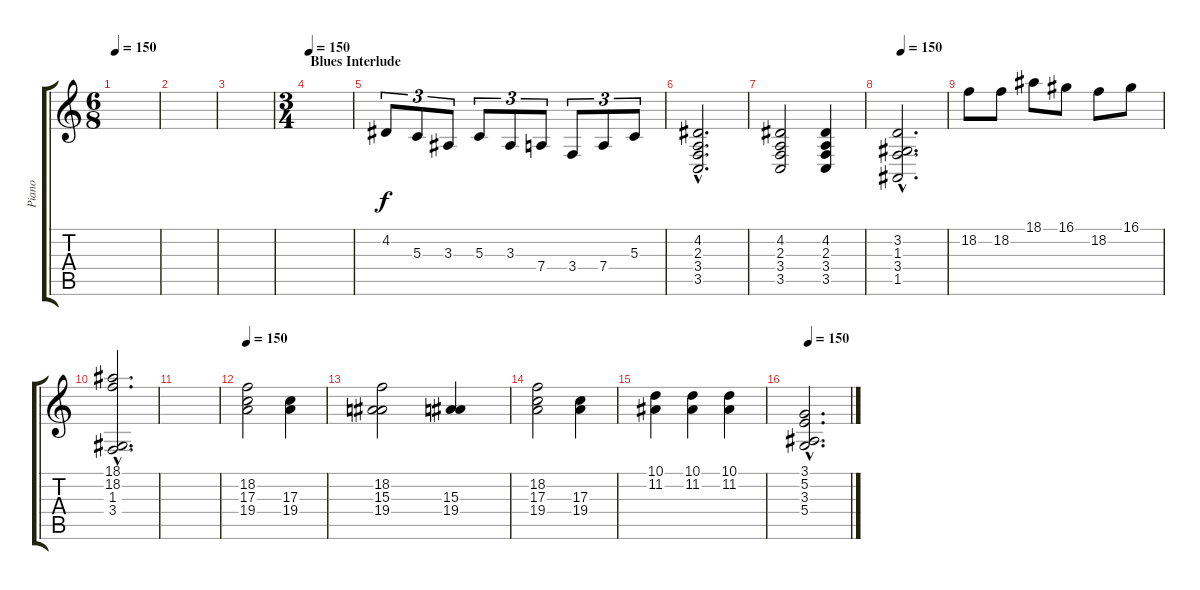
\track ("Piano" "Piano") {instrument acousticgrandpiano}
\staff {score tabs}
\tuning (E4 B3 G3 D3 A2 E2) {hide}
\ts (6 8)
\tempo 150
\clef g2
\ks c
|
|
|
\ts (3 4)
\section ("" "Blues Interlude")
\tempo 150
|
4.2.8{tu (3 2)} 5.3.8{tu (3 2)} 3.3.8{tu (3 2)} 5.3.8{tu (3 2)} 3.3.8{tu (3 2)} 7.4.8{tu (3 2)} 3.4.8{tu (3 2)} 7.4.8{tu (3 2)} 5.3.8{tu (3 2)} |
(4.2{hac} 2.3{hac} 3.4{hac} 3.5{hac}).2{d} |
(4.2 2.3 3.4 3.5).2 (4.2 2.3 3.4 3.5).4 |
\tempo 150
(3.2{hac} 1.3{hac} 3.4{hac} 1.5{hac}).2{d} |
18.2.8 18.2.8 18.1.8 16.1.8 18.2.8 16.1.8 |
(18.1{hac} 18.2{hac} 1.3{hac} 3.4{hac}).2{d} |
|
\tempo 150
(18.2 17.3 19.4).2 (17.3 19.4).4 |
(18.2 15.3 19.4).2 (15.3 19.4).4 |
(18.2 17.3 19.4).2 (17.3 19.4).4 |
(10.1 11.2).4 (10.1 11.2).4 (10.1 11.2).4 |
\tempo 150
(3.1{hac} 5.2{hac} 3.3{hac} 5.4{hac}).2{d}
